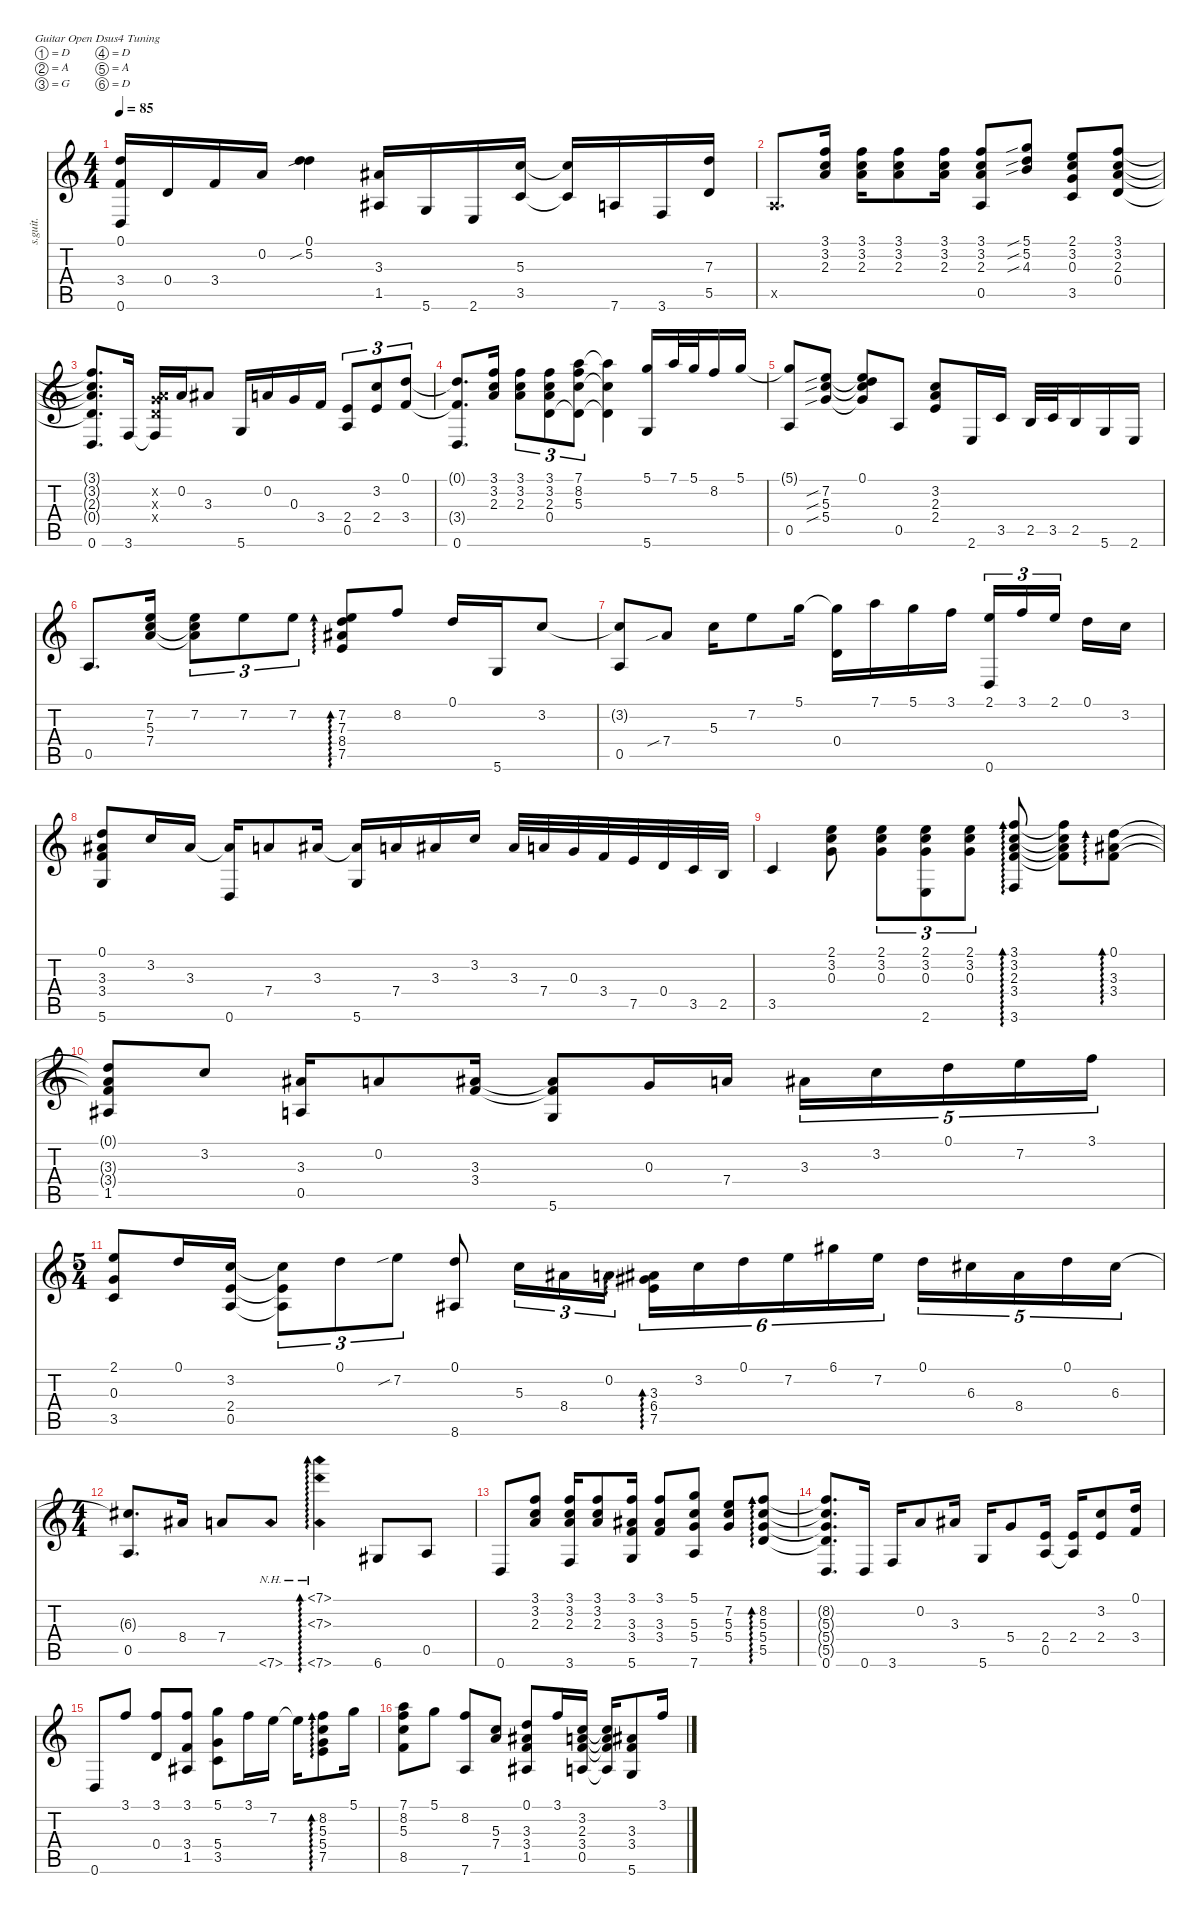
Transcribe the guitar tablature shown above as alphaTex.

\defaultSystemsLayout 4
\hideDynamics
\bracketExtendMode nobrackets
\track ("Steel Guitar" "s.guit.") {instrument acousticguitarsteel}
\staff {score tabs}
\tuning (D4 A3 G3 D3 A2 D2)
\ts (4 4)
\tempo 85
\clef g2
\ks c
(0.1{t} 3.4{t} 0.6).16{dy mf beam Up} 0.4.16{beam Up} 3.4.16{beam Up} 0.2.16{beam Up} (5.2{sib} 0.1).4{beam Down} (3.3{acc #} 1.5{acc #}).16{beam Up} 5.6.16{beam Up} 2.6.16{beam Up} (3.5 5.3).16{beam Up} (5.3{t} 3.5{t}).16{beam Up} 7.6.16{beam Up} 3.6.16{beam Up} (5.5 7.3).16{beam Up} |
0.5{x}.8{d beam Up} (3.1 3.2 2.3).16{beam Up} (2.3 3.2 3.1).16{beam Down} (3.1 3.2 2.3).8{beam Down} (2.3 3.2 3.1).16{beam Down} (3.1 3.2 2.3 0.5).8{beam Up} (5.1{sib} 5.2{sib} 4.3{sib}).8{beam Up} (2.1 3.2 0.3 3.5).8{beam Up} (0.4 2.3 3.2 3.1).8{beam Up} |
(3.1{t} 3.2{t} 2.3{t} 0.4{t} 0.6).8{d beam Up} 3.6.16{beam Up} (3.6{t} 0.2{x} 0.3{x} 0.4{x}).16{beam Up} 0.2.16{beam Up} 3.3{acc #}.8{beam Up} 5.6.16{beam Up} 0.2.16{beam Up} 0.3.16{beam Up} 3.4.16{beam Up} (2.4 0.5).8{tu (3 2) beam Up} (2.4 3.2).8{tu (3 2) beam Up} (3.4 0.1).8{tu (3 2) beam Up} |
(0.1{t} 3.4{t} 0.6).8{d beam Up} (3.1 3.2 2.3).16{beam Up} (3.1 3.2 2.3).8{tu (3 2) beam Down} (2.3 3.2 3.1 0.4).8{tu (3 2) beam Down} (7.1 8.2 5.3 0.4{t}).8{tu (3 2) beam Down} (0.4{t} 5.3{t} 7.1{t}).4{beam Down} (5.1 5.6).16{beam Up} 7.1.32{beam Up} 5.1.32{beam Up} 8.2.16{beam Up} 5.1.16{beam Up} |
(5.1{t} 0.5).8{beam Up} (5.4{sib} 5.3{sib} 7.2{sib}).8{beam Up} (5.4{t} 5.3{t} 7.2{t} 0.1).8{beam Up} 0.5.8{beam Up} (2.4 2.3 3.2).8{beam Up} 2.6.16{beam Up} 3.5.16{beam Up} 2.5.32{beam Up} 3.5.32{beam Up} 2.5.16{beam Up} 5.6.16{beam Up} 2.6.16{beam Up} |
0.5.8{d beam Up} (7.4 5.3 7.2).16{beam Up} (7.2 5.3{t} 7.4{t}).8{tu (3 2) beam Down} 7.2.8{tu (3 2) beam Down} 7.2.8{tu (3 2) beam Down} (7.2 7.3 8.4{acc #} 7.5).8{ad 0 beam Up} 8.2.8{beam Up} 0.1.16{beam Up} 5.6.16{beam Up} 3.2.8{beam Up} |
(3.2{t} 0.5).8{beam Up} 7.4{sib}.8{beam Up} 5.3.16{beam Down} 7.2.8{beam Down} 5.1.16{beam Down} (5.1{t} 0.4).16{beam Down} 7.1.16{beam Down} 5.1.16{beam Down} 3.1.16{beam Down} (2.1 0.6).16{tu (3 2) beam Up} 3.1.16{tu (3 2) beam Up} 2.1.16{tu (3 2) beam Up} 0.1.16{beam Down} 3.2.16{beam Down} |
(0.1 3.3{acc #} 3.4 5.6).8{beam Up} 3.2.16{beam Up} 3.3{acc #}.16{beam Up} (3.3{t acc #} 0.6).16{beam Up} 7.4.8{beam Up} 3.3{acc #}.16{beam Up} (3.3{t acc #} 5.6).16{beam Up} 7.4.16{beam Up} 3.3{acc #}.16{beam Up} 3.2.16{beam Up} 3.3{acc #}.32{beam Up} 7.4.32{beam Up} 0.3.32{beam Up} 3.4.32{beam Up} 7.5.32{beam Up} 0.4.32{beam Up} 3.5.32{beam Up} 2.5.32{beam Up} |
3.5.4{beam Up} (2.1 3.2 0.3).8{beam Down} (2.1 3.2 0.3).8{tu (3 2) beam Down} (2.1 3.2 0.3 2.6).8{tu (3 2) beam Down} (2.1 3.2 0.3).8{tu (3 2) beam Down} (3.6 3.1 3.2 2.3 3.4).8{ad 0 beam Up} (3.1{t} 3.2{t} 2.3{t} 3.4{t}).8{beam Down} (0.1 3.3{acc #} 3.4).8{ad 0 beam Down} |
(0.1{t} 3.3{t acc #} 3.4{t} 1.5{acc #}).8{beam Up} 3.2.8{beam Up} (3.3{acc #} 0.5).16{beam Up} 0.2.8{beam Up} (3.3{acc #} 3.4).16{beam Up} (5.6 3.4{t} 3.3{t acc #}).8{beam Up} 0.3.16{beam Up} 7.4.16{beam Up} 3.3{acc #}.16{tu (5 4) beam Down} 3.2.16{tu (5 4) beam Down} 0.1.16{tu (5 4) beam Down} 7.2.16{tu (5 4) beam Down} 3.1.16{tu (5 4) beam Down} |
\ts (5 4)
\beaming (8 6 4)
(0.3 3.5 2.1).8{beam Up} 0.1.16{beam Up} (3.2 2.4 0.5).16{beam Up} (0.5{t} 2.4{t} 3.2{t}).8{tu (3 2) beam Down} 0.1.8{tu (3 2) beam Down} 7.2{sib}.8{tu (3 2) beam Down} (0.1 8.6{acc #}).8{beam Up} 5.3.16{tu (3 2) beam Down} 8.4{acc #}.16{tu (3 2) beam Down} 0.2.16{tu (3 2) beam Down} (3.3{acc #} 6.4{acc #} 7.5).16{tu (6 4) ad 0 beam Down} 3.2.16{tu (6 4) beam Down} 0.1.16{tu (6 4) beam Down} 7.2.16{tu (6 4) beam Down} 6.1{acc #}.16{tu (6 4) beam Down} 7.2.16{tu (6 4) beam Down} 0.1.16{tu (5 4) beam Down} 6.3{acc #}.16{tu (5 4) beam Down} 8.4{acc #}.16{tu (5 4) beam Down} 0.1.16{tu (5 4) beam Down} 6.3{acc #}.16{tu (5 4) beam Down} |
\ts (4 4)
\beaming (8 2 2 2 2)
(6.3{t acc #} 0.5).8{d beam Up} 8.4{acc #}.16{beam Up} 7.4.8{beam Up} 7.6{nh}.8{beam Up} (7.6{nh} 7.3{nh} 7.1{nh}).4{ad 0 beam Down} 6.6{acc #}.8{beam Up} 0.5.8{beam Up} |
0.6.8{beam Up} (3.1 3.2 2.3).8{beam Up} (3.1 3.2 2.3 3.6).16{beam Up} (3.1 3.2 2.3).8{beam Up} (3.1 3.3{acc #} 3.4 5.6).16{beam Up} (3.1 3.3{acc #} 3.4).8{beam Up} (5.4 5.3 5.1 7.6).8{beam Up} (7.2 5.3 5.4).8{beam Up} (8.2 5.3 5.4 5.5).8{ad 0 beam Up} |
(0.6 8.2{t} 5.3{t} 5.4{t} 5.5{t}).8{d beam Up} 0.6.16{beam Up} 3.6.16{beam Up} 0.2.8{beam Up} 3.3{acc #}.16{beam Up} 5.6.16{beam Up} 5.4.8{beam Up} (2.4 0.5).16{beam Up} (2.4 0.5{t}).16{beam Up} (2.4 3.2).8{beam Up} (3.4 0.1).16{beam Up} |
0.6.8{beam Up} 3.1.8{beam Up} (3.1 0.4).8{beam Up} (3.1 3.4 1.5{acc #}).8{beam Up} (3.5 5.4 5.1).8{beam Down} 3.1.16{beam Down} 7.2.16{beam Down} 7.2{t}.16{beam Down} (8.2 5.3 5.4 7.5).8{ad 0 beam Down} 5.1.16{beam Down} |
(7.1 8.2 5.3 8.5).8{beam Down} 5.1.8{beam Down} (8.2 7.6).8{beam Up} (5.3 7.4).8{beam Up} (0.1 3.3{acc #} 3.4 1.5{acc #}).8{beam Up} 3.1.16{beam Up} (3.2 2.3 3.4 0.5).16{beam Up} (0.5{t} 2.3{t} 3.2{t} 3.4{t}).16{beam Up} (3.3{acc #} 3.4 5.6).8{beam Up} 3.1.16{beam Up}
